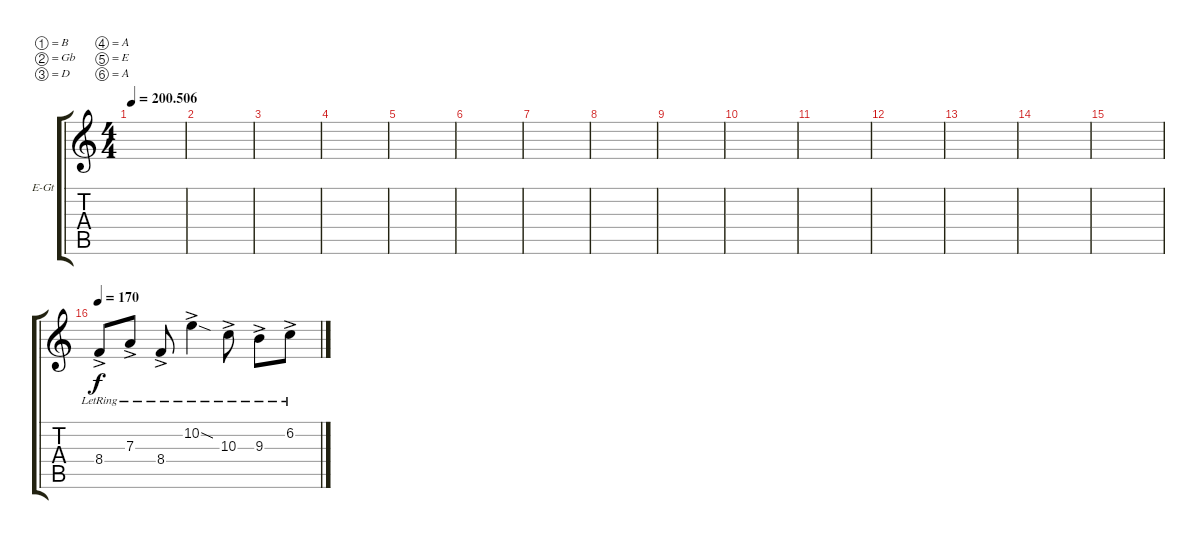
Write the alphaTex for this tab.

\bracketExtendMode groupsimilarinstruments
\firstSystemTrackNameOrientation horizontal
\otherSystemsTrackNameOrientation horizontal
\track ("Clean Guitar 1" "E-Gt") {instrument electricguitarclean}
\staff {score tabs}
\tuning (B3 Gb3 D3 A2 E2 A1)
\ts (4 4)
\tempo
200.506
\accidentals auto
\clef g2
\ottava regular
\simile none
\scale
0.333333
\ks c
|
\scale
0.333333 |
\scale
0.333333 |
\scale
0.333333 |
\scale
0.333333 |
\scale
0.333333 |
\scale
0.333333 |
\scale
0.333333 |
\scale
0.333333 |
\scale
0.333333 |
\scale
0.333333 |
\scale
0.333333 |
\scale
0.333333 |
\scale
0.333333 |
\scale
0.333333 |
\tempo 170
\scale
0.333333 8.4{ac lr}.8 7.3{ac lr}.8 8.4{ac lr}.8 10.2{sod ac lr}.4 10.3{ac lr}.8 9.3{ac lr}.8 6.2{ac lr}.8
